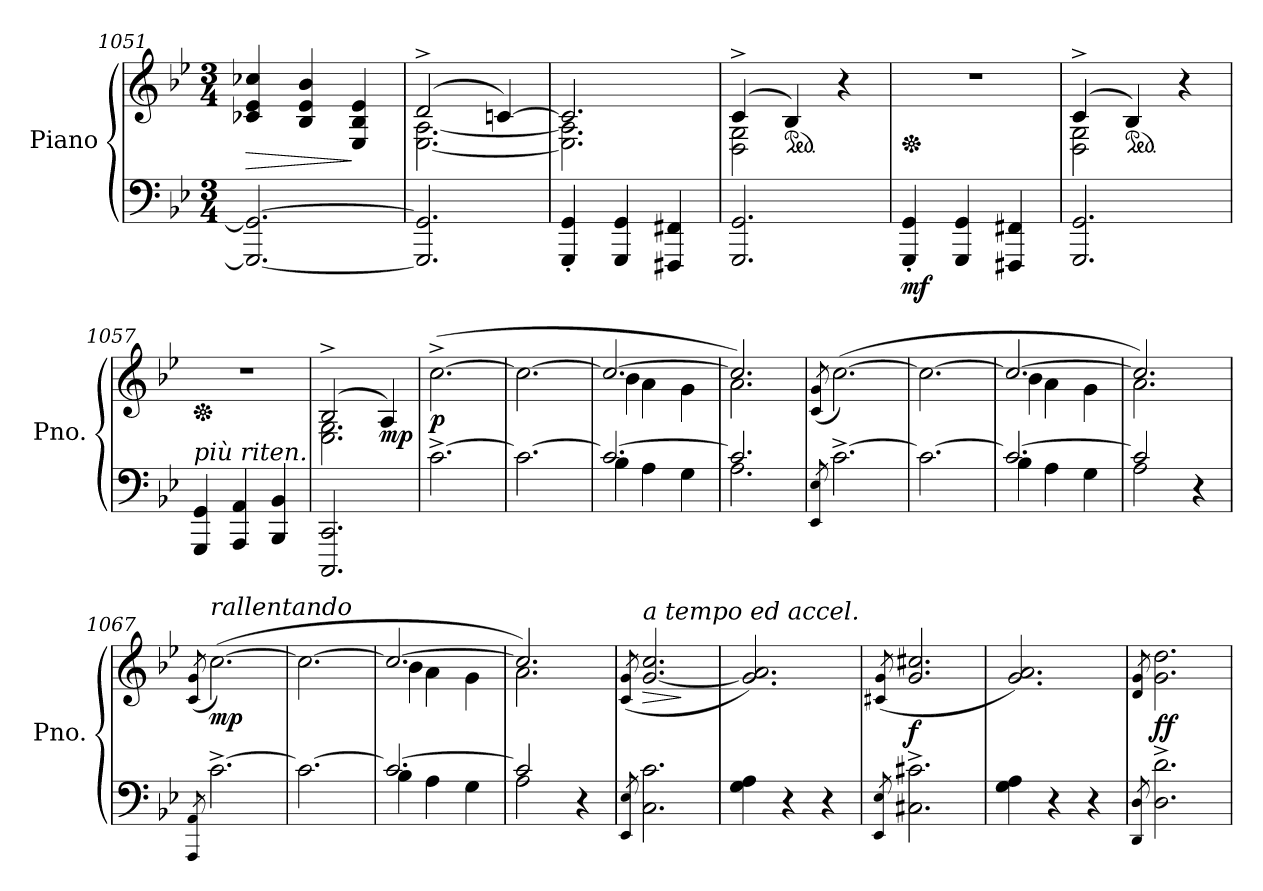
**kern	**kern	**dynam
*part1	*part1	*part1
*staff2	*staff1	*staff1/2
*I"Piano	*	*
*I'Pno.	*	*
*clefF4	*clefG2	*
*k[b-e-]	*k[b-e-]	*
*M3/4	*M3/4	*
=1051	=1051	=1051
!	!	!LO:HP:b
2.GGG/_ 2.GG/_	4c-X/ 4e-/ 4cc-X/	>
.	4B-/ 4e-/ 4b-/	.
.	4E-/ 4B-/ 4e-/	]
!!LO:LB:g=z
=1052	=1052	=1052
*	*^	*
2.GGG/] 2.GG/]	(>2d^/	[2.E-\ [2.A\	.
.	[4cn/)	.	.
=1053	=1053	=1053	=1053
4GGG/' 4GG/'	2.cn/]	2.E-\] 2.A\]	.
4GGG/ 4GG/	.	.	.
4FFF#X/ 4FF#X/	.	.	.
=1054	=1054	=1054	=1054
2.GGG/ 2.GG/	(>4c^/	2D\ 2G\	.
*	*ped	*	*
.	4B-/)	.	.
.	4r	4ryy	.
*	*v	*v	*
=1055	=1055	=1055
*	*Xped	*
*	*^	*
!	!	!	!LO:DY:b=2
*	*v	*v	*
4GGG/' 4GG/'	2.r	mf
4GGG/ 4GG/	.	.
4FFF#X/ 4FF#X/	.	.
=1056	=1056	=1056
*	*^	*
2.GGG/ 2.GG/	(>4c^/	2D\ 2G\	.
*	*ped	*	*
.	4B-/)	.	.
.	4r	4ryy	.
*	*v	*v	*
=1057	=1057	=1057
*	*Xped	*
*	*^	*
!LO:TX:a:i:t=più riten.	!	!	!
*	*v	*v	*
4GGG/ 4GG/	2.r	.
4AAA/ 4AA/	.	.
4BBB-/ 4BB-/	.	.
=1058	=1058	=1058
*	*^	*
2.CCC/ 2.CC/	(>2B-^/	2.E-\ 2.G\	.
!	!	!	!LO:DY:b
.	4A/)	.	mp
*	*v	*v	*
=1059	=1059	=1059
!	!	!LO:DY:b
[2.c^\	(>[2.cc^\	p
=1060	=1060	=1060
2.c\_	2.cc\_	.
=1061	=1061	=1061
*^	*^	*
2.c/_	4B-\	2.cc/_	4b-\	.
.	4A\	.	4a\	.
.	4G\	.	4g\	.
=1062	=1062	=1062	=1062	=1062
2.c/]	2.A\	2.cc/])	2.a\	.
*v	*v	*	*	*
*	*v	*v	*
!!LO:PB:g=z
=1063	=1063	=1063
8qEE-/ 8qE-/	(>8qc/ 8qg/	.
[2.c^\	(>[2.cc\)	.
=1064	=1064	=1064
2.c\_	2.cc\_	.
=1065	=1065	=1065
*^	*^	*
2.c/_	4B-\	2.cc/_	4b-\	.
.	4A\	.	4a\	.
.	4G\	.	4g\	.
=1066	=1066	=1066	=1066	=1066
2c/]	2A\	2.cc/])	2.a\	.
4r	4ryy	.	.	.
*v	*v	*	*	*
*	*v	*v	*
=1067	=1067	=1067
8qAAA/ 8qAA/	(>8qc/ 8qg/	.
!	!LO:TX:a:i:t=rallentando	!
!	!	!LO:DY:b
[2.c^\	(>[2.cc\)	mp
=1068	=1068	=1068
2.c\_	2.cc\_	.
=1069	=1069	=1069
*^	*^	*
2.c/_	4B-\	2.cc/_	4b-\	.
.	4A\	.	4a\	.
.	4G\	.	4g\	.
=1070	=1070	=1070	=1070	=1070
2c/]	2A\	2.cc/])	2.a\	.
4r	4ryy	.	.	.
*v	*v	*	*	*
*	*v	*v	*
=1071	=1071	=1071
8qEE-/ 8qE-/	(>8qc/ 8qg/	.
!	!LO:TX:a:i:t=a tempo ed accel.	!
!	!	!LO:HP:b
!	!	!LO:DY:n=1:b
!	!	!LO:DY:n=2:b
2.C\ 2.c\	[2.g/ 2.cc/	> f mf
.	.	]
=1072	=1072	=1072
4G\ 4A\	2.g/] 2.a/)	.
4r	.	.
4r	.	.
=1073	=1073	=1073
8qEE-/ 8qE-/	(>8qc#X/ 8qg/	.
!	!	!LO:DY:b
2.C#X\^ 2.c#X\^	2.g/ 2.cc#X/	f
=1074	=1074	=1074
4G\ 4A\	2.g/ 2.a/)	.
4r	.	.
4r	.	.
!!LO:LB:g=z
=1075	=1075	=1075
8qDD/ 8qD/	8qd/ 8qg/	.
!	!	!LO:DY:b
2.D\^ 2.d\^	2.g\ 2.dd\	ff
=	=	=
*-	*-	*-
